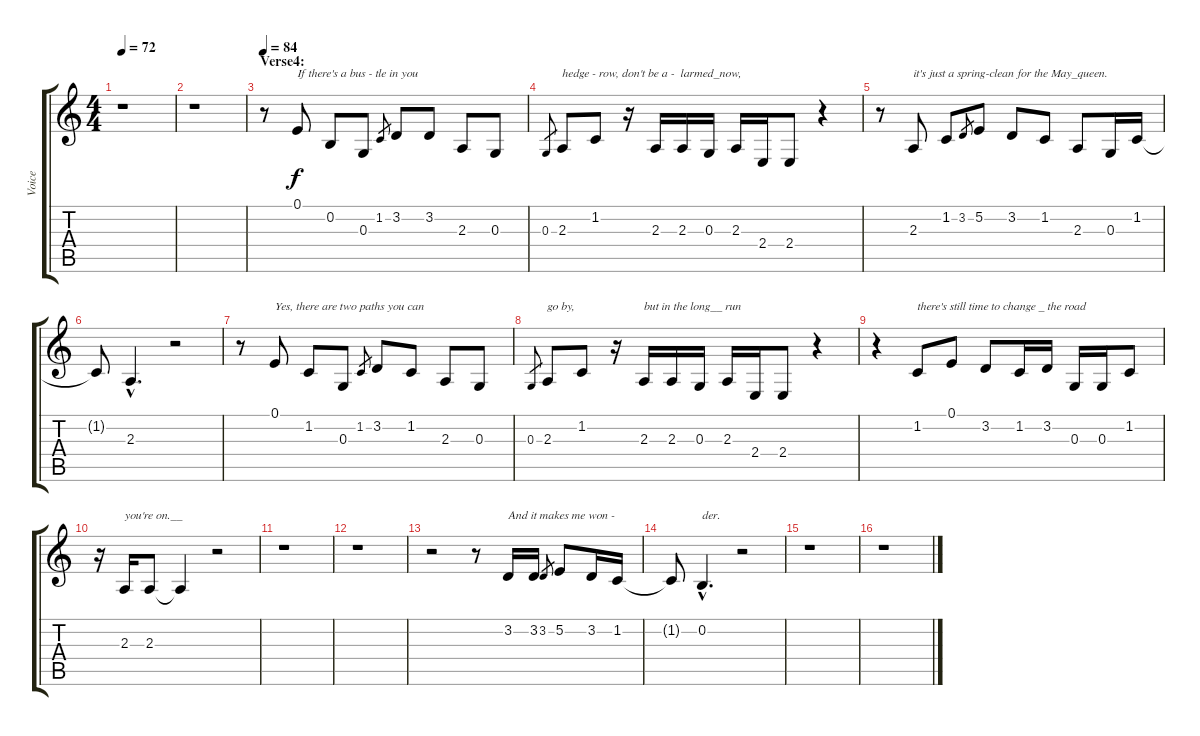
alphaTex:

\track ("Voice" "Voice") {instrument baritonesax}
\staff {score tabs}
\tuning (E4 B3 G3 D3 A2 E2) {hide}
\ts (4 4)
\tempo 72
\clef g2
\ks c
r.1{dy f} |
r.1 |
\section ("" "Verse4:")
\tempo 84
r.8 0.1.8{txt "If there's a bus - tle in you"} 0.2.8 0.3.8 1.2.8{gr} 3.2.8 3.2.8 2.3.8 0.3.8 |
0.3.8{gr} 2.3.8{txt "hedge - row, don't be a -  larmed_now,"} 1.2.8 r.16 2.3.16 2.3.16 0.3.16 2.3.16 2.4.16 2.4.8 r.4 |
r.8 2.3.8{txt "it's just a spring-clean for the May_queen."} 1.2.8 3.2.8{gr} 5.2.8 3.2.8 1.2.8 2.3.8 0.3.16 1.2.16 |
1.2{t}.8 2.3{hac}.4{d} r.2 |
r.8 0.1.8{txt "Yes, there are two paths you can"} 1.2.8 0.3.8 1.2.8{gr} 3.2.8 1.2.8 2.3.8 0.3.8 |
0.3.8{gr} 2.3.8{txt "go by, "} 1.2.8 r.16 2.3.16{txt "but in the long__ run"} 2.3.16 0.3.16 2.3.16 2.4.16 2.4.8 r.4 |
r.4 1.2.8{txt "there's still time to change _ the road"} 0.1.8 3.2.8 1.2.16 3.2.16 0.3.16 0.3.16 1.2.8 |
r.16 2.3.16{txt "you're on.__"} 2.3.8 2.3{t}.4 r.2 |
r.1 |
r.1 |
r.2 r.8 3.2.16{txt "And it makes me won -"} 3.2.16 3.2.8{gr} 5.2.8 3.2.16 1.2.16 |
1.2{t}.8 0.2{hac}.4{d txt "der."} r.2 |
r.1 |
r.1
